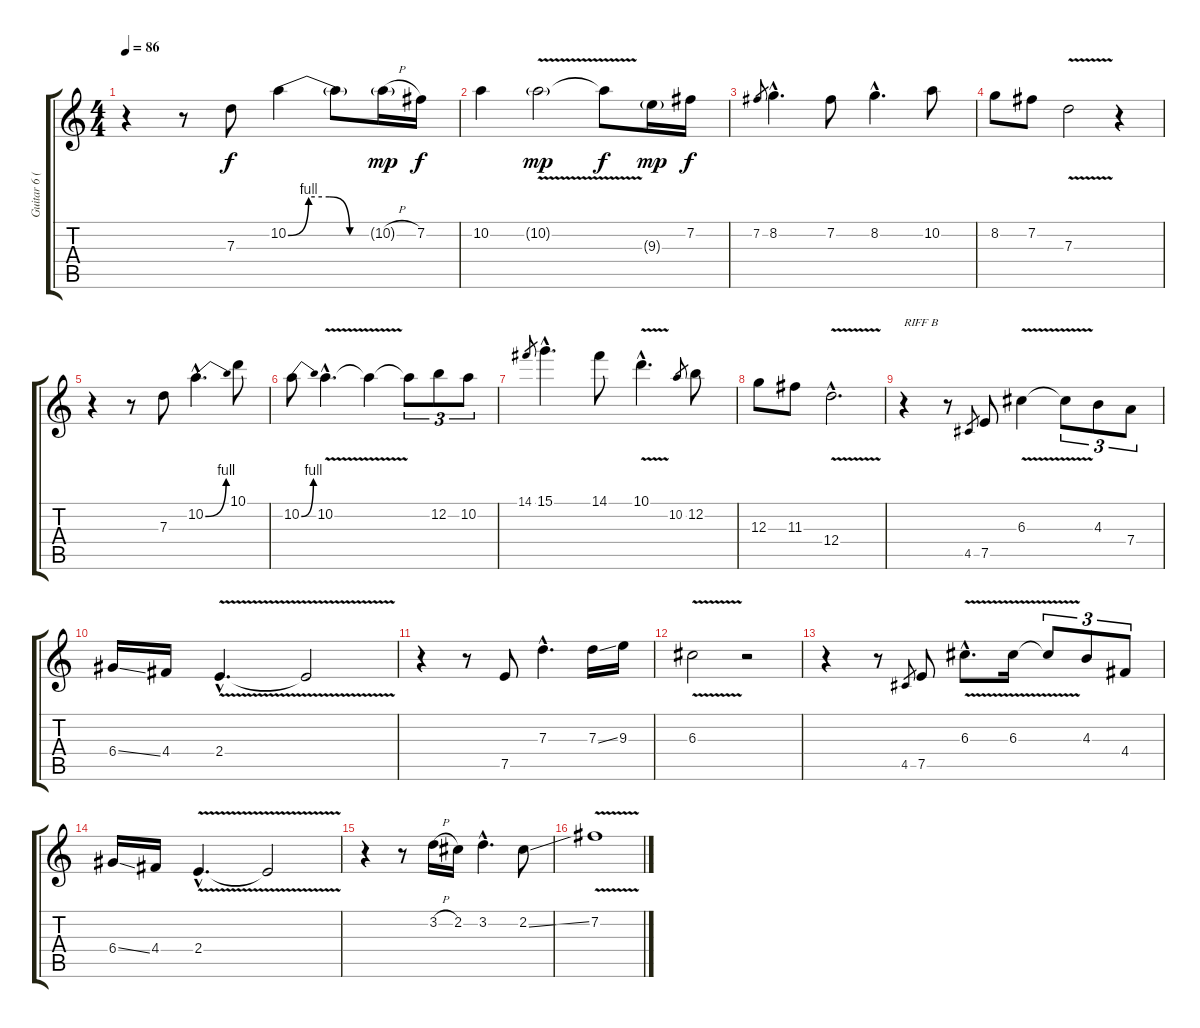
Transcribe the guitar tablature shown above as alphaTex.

\track ("Guitar 6 (Harmonica Arranged For Guitar)" "Guitar 6 (") {instrument acousticguitarnylon}
\staff {score tabs}
\tuning (E4 B3 G3 D3 A2 E2) {hide}
\ts (4 4)
\tempo 86
\clef g2
\ks c
r.4{dy f} r.8 7.3.8 10.2{be (custom 0 0 15 4 30 4 45 0 60 0)}.4 10.2{t}.8 10.2{h g}.16{dy mp} 7.2.16{dy f} |
10.2.4 10.2{v g}.2{dy mp} 10.2{t}.8{dy f} 9.3{g}.16{dy mp} 7.2.16{dy f} |
7.2.8{gr} 8.2{hac}.4{d} 7.2.8 8.2{hac}.4{d} 10.2.8 |
8.2.8 7.2.8 7.3{v}.2 r.4 |
r.4 r.8 7.3.8 10.2{be (bend 0 0 60 4) hac}.4{d} 10.1.8 |
10.2{be (bend 0 0 60 4)}.8 10.2{v hac}.4{d} 10.2{t}.4 10.2{t}.8{tu (3 2)} 12.2.8{tu (3 2)} 10.2.8{tu (3 2)} |
14.1.8{gr} 15.1{hac}.4{d} 14.1.8 10.1{v hac}.4{d} 10.2.8{gr} 12.2.8 |
12.3.8 11.3.8 12.4{v hac}.2{d} |
r.4{txt "RIFF B"} r.8 4.5.8{gr} 7.5.8 6.3{v}.4 6.3{t}.8{tu (3 2)} 4.3.8{tu (3 2)} 7.4.8{tu (3 2)} |
6.4{ss}.16 4.4.16 2.4{v hac}.4{d} 2.4{v t}.2 |
r.4 r.8 7.5.8 7.3{hac}.4{d} 7.3{ss}.16 9.3.16 |
6.3{v}.2 r.2 |
r.4 r.8 4.5.8{gr} 7.5.8 6.3{v hac}.8{d} 6.3{v}.16 6.3{t}.8{tu (3 2)} 4.3.8{tu (3 2)} 4.4.8{tu (3 2)} |
6.4{ss}.16 4.4.16 2.4{v hac}.4{d} 2.4{v t}.2 |
r.4 r.8 3.2{h}.16 2.2.16 3.2{hac}.4{d} 2.2{ss}.8 |
7.2{v}.1
